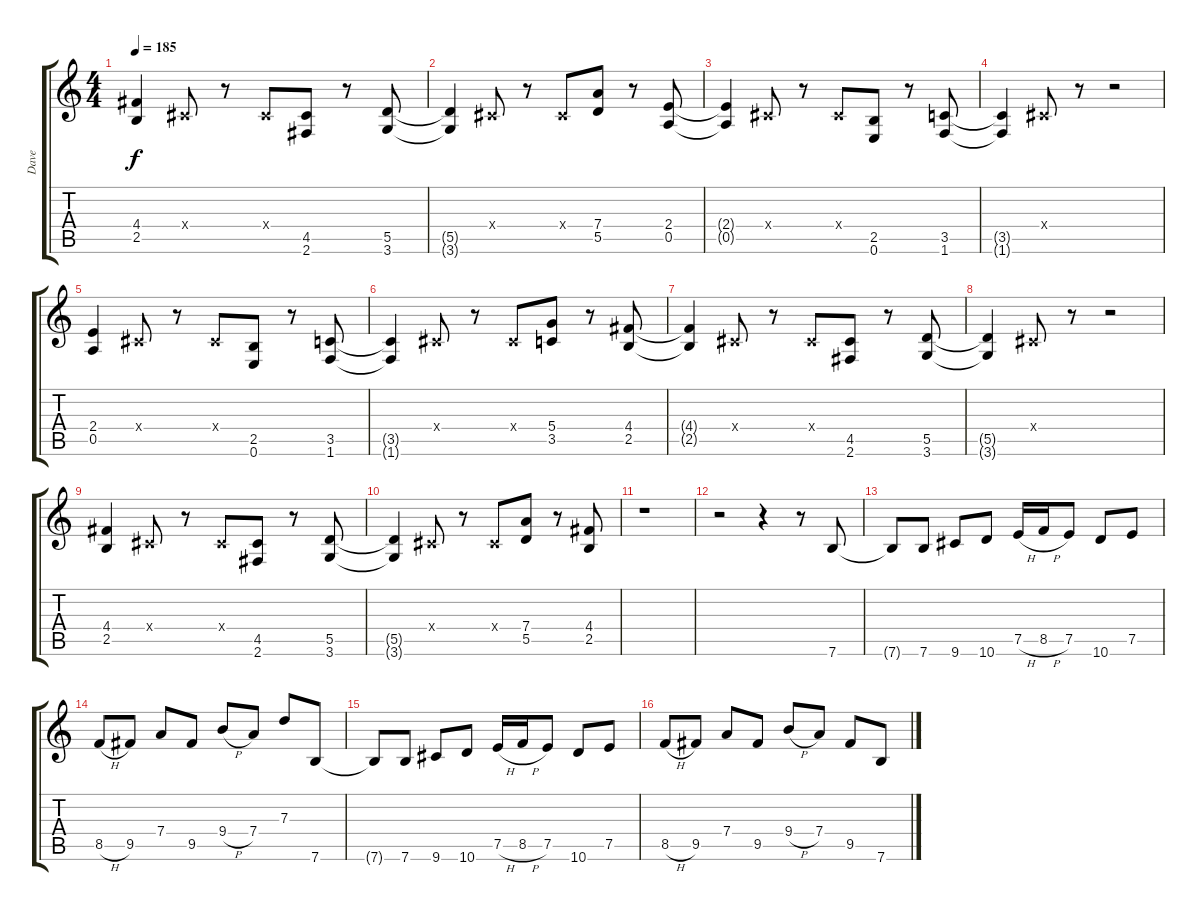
\track ("Dave" "Dave") {instrument distortionguitar}
\staff {score tabs}
\tuning (E4 B3 G3 D3 A2 E2) {hide}
\ts (4 4)
\tempo 185
\clef g2
\ks c
(4.4 2.5).4{dy f} -1.4{x}.8 r.8 -1.4{x}.8 (4.5 2.6).8 r.8 (5.5 3.6).8 |
(5.5{t} 3.6{t}).4 -1.4{x}.8 r.8 -1.4{x}.8 (7.4 5.5).8 r.8 (2.4 0.5).8 |
(2.4{t} 0.5{t}).4 -1.4{x}.8 r.8 -1.4{x}.8 (2.5 0.6).8 r.8 (3.5 1.6).8 |
(3.5{t} 1.6{t}).4 -1.4{x}.8 r.8 r.2 |
(2.4 0.5).4 -1.4{x}.8 r.8 -1.4{x}.8 (2.5 0.6).8 r.8 (3.5 1.6).8 |
(3.5{t} 1.6{t}).4 -1.4{x}.8 r.8 -1.4{x}.8 (5.4 3.5).8 r.8 (4.4 2.5).8 |
(4.4{t} 2.5{t}).4 -1.4{x}.8 r.8 -1.4{x}.8 (4.5 2.6).8 r.8 (5.5 3.6).8 |
(5.5{t} 3.6{t}).4 -1.4{x}.8 r.8 r.2 |
(4.4 2.5).4 -1.4{x}.8 r.8 -1.4{x}.8 (4.5 2.6).8 r.8 (5.5 3.6).8 |
(5.5{t} 3.6{t}).4 -1.4{x}.8 r.8 -1.4{x}.8 (7.4 5.5).8 r.8 (4.4 2.5).8 |
r.1 |
r.2 r.4 r.8 7.6.8 |
7.6{t}.8 7.6.8 9.6.8 10.6.8 7.5{h}.16 8.5{h}.16 7.5.8 10.6.8 7.5.8 |
8.5{h}.8 9.5.8 7.4.8 9.5.8 9.4{h}.8 7.4.8 7.3.8 7.6.8 |
7.6{t}.8 7.6.8 9.6.8 10.6.8 7.5{h}.16 8.5{h}.16 7.5.8 10.6.8 7.5.8 |
8.5{h}.8 9.5.8 7.4.8 9.5.8 9.4{h}.8 7.4.8 9.5.8 7.6.8
